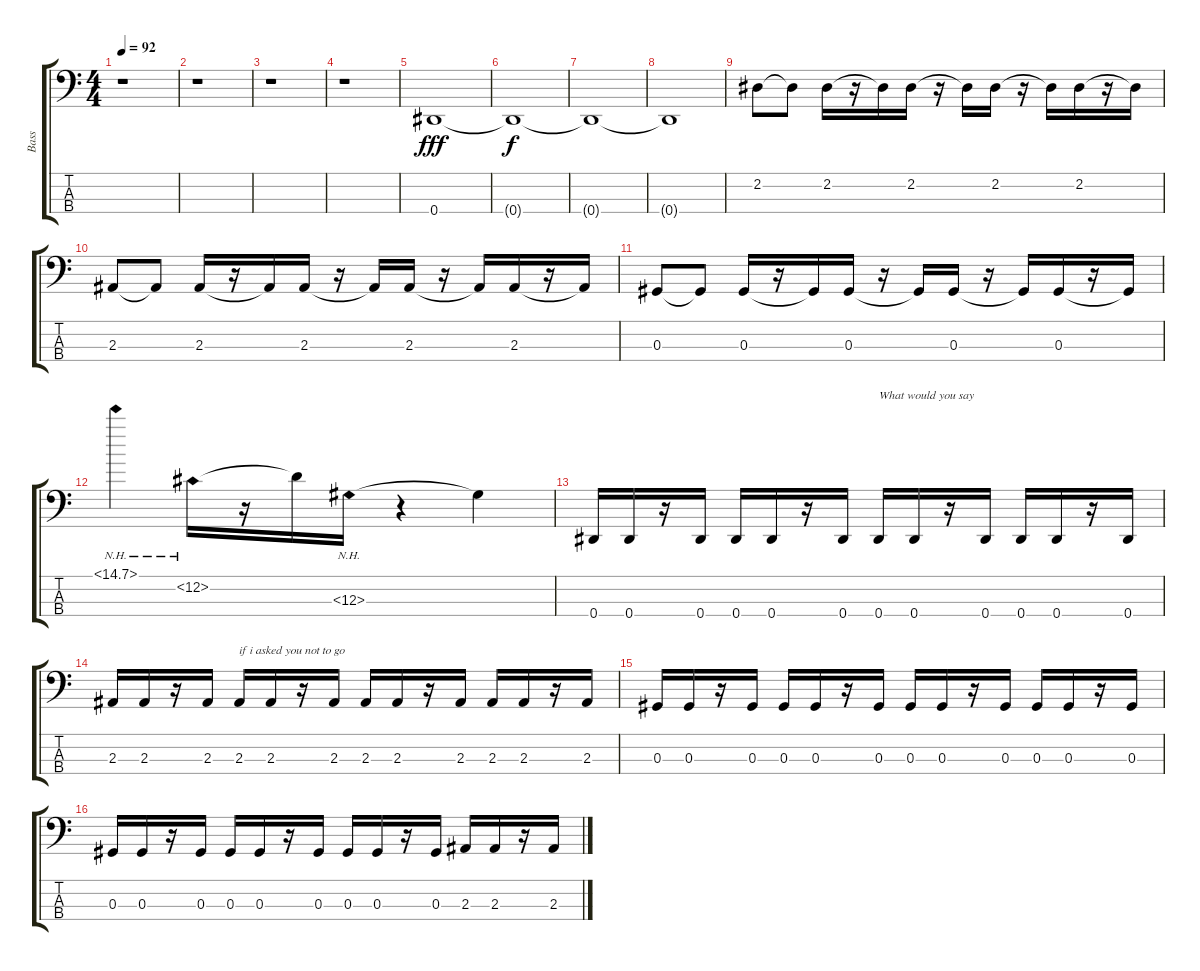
\track ("Bass" "Bass") {instrument electricbassfinger}
\staff {score tabs}
\tuning (Gb2 Db2 Ab1 Eb1) {hide}
\ts (4 4)
\tempo 92
\clef f4
\ks c
r.1{dy fff instrument electricbassfinger} |
r.1 |
r.1 |
r.1 |
0.4.1 |
0.4{t}.1{dy f} |
0.4{t}.1 |
0.4{t}.1 |
2.2.8 2.2{t}.8 2.2.16 r.16 2.2{t}.16 2.2.16 r.16 2.2{t}.16 2.2.16 r.16 2.2{t}.16 2.2.16 r.16 2.2{t}.16 |
2.3.8 2.3{t}.8 2.3.16 r.16 2.3{t}.16 2.3.16 r.16 2.3{t}.16 2.3.16 r.16 2.3{t}.16 2.3.16 r.16 2.3{t}.16 |
0.3.8 0.3{t}.8 0.3.16 r.16 0.3{t}.16 0.3.16 r.16 0.3{t}.16 0.3.16 r.16 0.3{t}.16 0.3.16 r.16 0.3{t}.16 |
14.1{nh}.4 13.2{nh}.16 r.16 13.2{t}.16 12.3{nh}.16 r.4 12.3{t}.4 |
0.4.16 0.4.16 r.16 0.4.16 0.4.16 0.4.16 r.16 0.4.16 0.4.16{txt "What would you say"} 0.4.16 r.16 0.4.16 0.4.16 0.4.16 r.16 0.4.16 |
2.3.16 2.3.16 r.16 2.3.16 2.3.16{txt "if i asked you not to go"} 2.3.16 r.16 2.3.16 2.3.16 2.3.16 r.16 2.3.16 2.3.16 2.3.16 r.16 2.3.16 |
0.3.16 0.3.16 r.16 0.3.16 0.3.16 0.3.16 r.16 0.3.16 0.3.16 0.3.16 r.16 0.3.16 0.3.16 0.3.16 r.16 0.3.16 |
0.3.16 0.3.16 r.16 0.3.16 0.3.16 0.3.16 r.16 0.3.16 0.3.16 0.3.16 r.16 0.3.16 2.3.16 2.3.16 r.16 2.3.16
